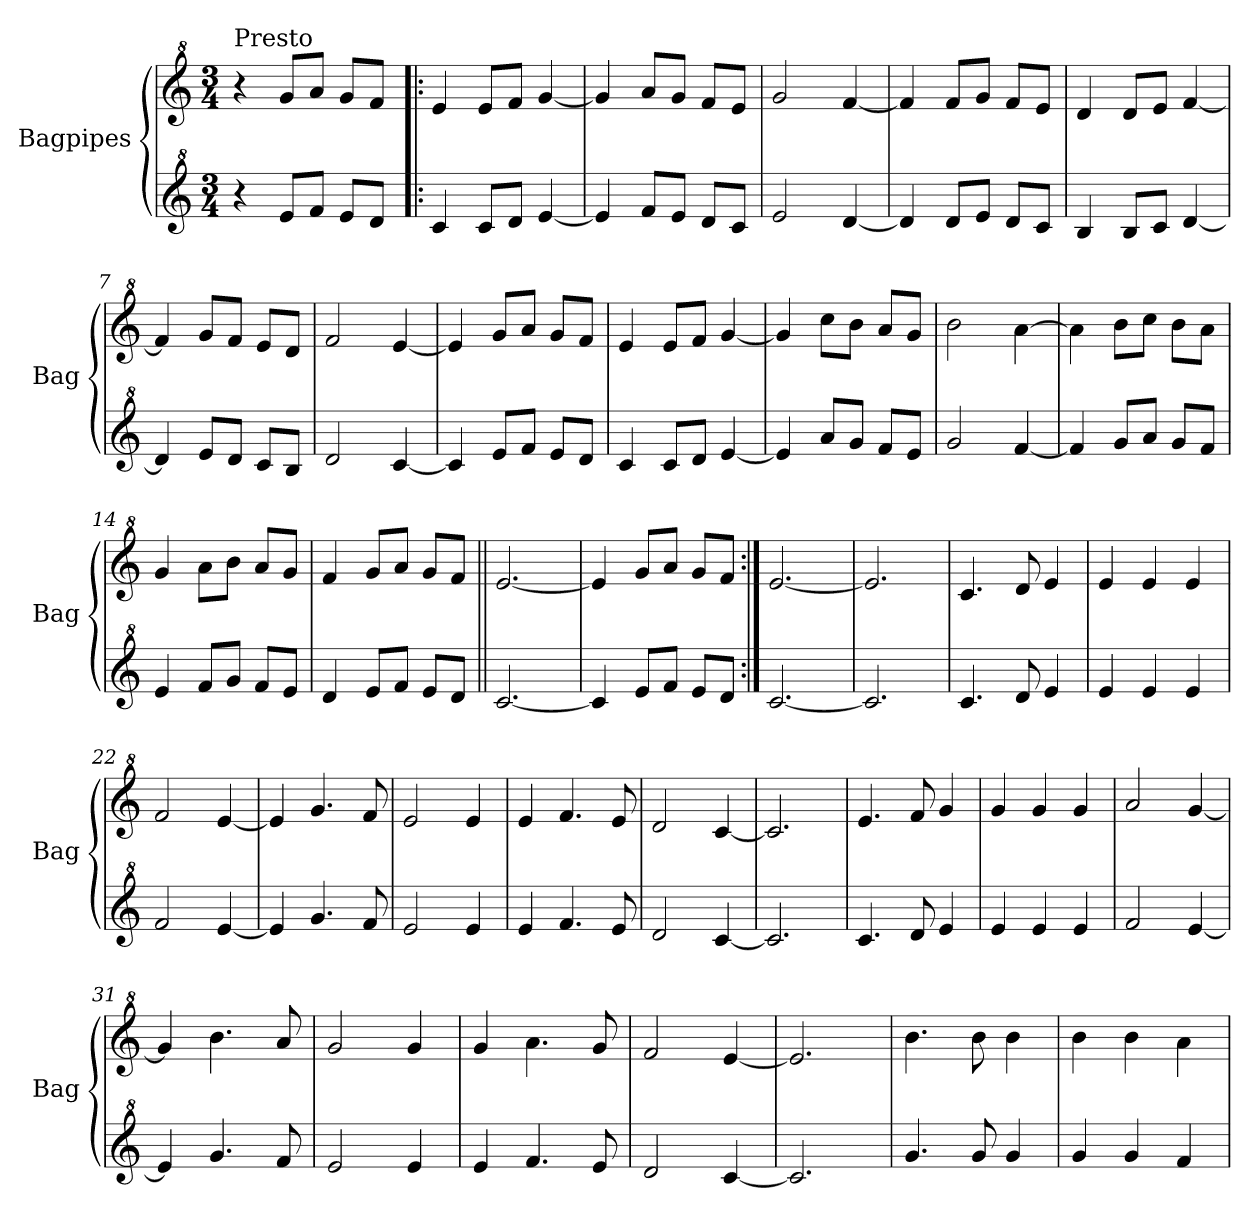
**kern	**kern
*part2	*part1
*staff2	*staff1
*I"Bagpipes	*I"Bagpipes
*I'Bag	*I'Bag
*clefG^2	*clefG^2
*k[]	*k[]
*C:	*C:
*M3/4	*M3/4
=1	=1
!	!LO:TX:a:t=Presto
4r	4r
8ee/L	8gg/L
8ff/J	8aa/J
8ee/L	8gg/L
8dd/J	8ff/J
=2!|:	=2!|:
4cc/	4ee/
8cc/L	8ee/L
8dd/J	8ff/J
[4ee/	[4gg/
=3	=3
4ee/]	4gg/]
8ff/L	8aa/L
8ee/J	8gg/J
8dd/L	8ff/L
8cc/J	8ee/J
=4	=4
2ee/	2gg/
[4dd/	[4ff/
=5	=5
4dd/]	4ff/]
8dd/L	8ff/L
8ee/J	8gg/J
8dd/L	8ff/L
8cc/J	8ee/J
=6	=6
4b/	4dd/
8b/L	8dd/L
8cc/J	8ee/J
[4dd/	[4ff/
=7	=7
4dd/]	4ff/]
8ee/L	8gg/L
8dd/J	8ff/J
8cc/L	8ee/L
8b/J	8dd/J
=8	=8
2dd/	2ff/
[4cc/	[4ee/
=9	=9
4cc/]	4ee/]
8ee/L	8gg/L
8ff/J	8aa/J
8ee/L	8gg/L
8dd/J	8ff/J
=10	=10
4cc/	4ee/
8cc/L	8ee/L
8dd/J	8ff/J
[4ee/	[4gg/
!!LO:LB:g=z
=11	=11
4ee/]	4gg/]
8aa/L	8ccc\L
8gg/J	8bb\J
8ff/L	8aa/L
8ee/J	8gg/J
=12	=12
2gg/	2bb\
[4ff/	[4aa\
=13	=13
4ff/]	4aa\]
8gg/L	8bb\L
8aa/J	8ccc\J
8gg/L	8bb\L
8ff/J	8aa\J
=14	=14
4ee/	4gg/
8ff/L	8aa\L
8gg/J	8bb\J
8ff/L	8aa/L
8ee/J	8gg/J
=15	=15
4dd/	4ff/
8ee/L	8gg/L
8ff/J	8aa/J
8ee/L	8gg/L
8dd/J	8ff/J
=16||	=16||
[2.cc/	[2.ee/
=17	=17
4cc/]	4ee/]
8ee/L	8gg/L
8ff/J	8aa/J
8ee/L	8gg/L
8dd/J	8ff/J
=18:|!	=18:|!
[2.cc/	[2.ee/
=19	=19
2.cc/]	2.ee/]
=20	=20
4.cc/	4.cc/
8dd/	8dd/
4ee/	4ee/
=21	=21
4ee/	4ee/
4ee/	4ee/
4ee/	4ee/
!!LO:LB:g=z
=22	=22
2ff/	2ff/
[4ee/	[4ee/
=23	=23
4ee/]	4ee/]
4.gg/	4.gg/
8ff/	8ff/
=24	=24
2ee/	2ee/
4ee/	4ee/
=25	=25
4ee/	4ee/
4.ff/	4.ff/
8ee/	8ee/
=26	=26
2dd/	2dd/
[4cc/	[4cc/
=27	=27
2.cc/]	2.cc/]
=28	=28
4.cc/	4.ee/
8dd/	8ff/
4ee/	4gg/
=29	=29
4ee/	4gg/
4ee/	4gg/
4ee/	4gg/
=30	=30
2ff/	2aa/
[4ee/	[4gg/
=31	=31
4ee/]	4gg/]
4.gg/	4.bb\
8ff/	8aa/
=32	=32
2ee/	2gg/
4ee/	4gg/
=33	=33
4ee/	4gg/
4.ff/	4.aa\
8ee/	8gg/
=34	=34
2dd/	2ff/
[4cc/	[4ee/
!!LO:LB:g=z
=35	=35
2.cc/]	2.ee/]
=36	=36
4.gg/	4.bb\
8gg/	8bb\
4gg/	4bb\
=37	=37
4gg/	4bb\
4gg/	4bb\
4ff/	4aa\
=	=
*-	*-
